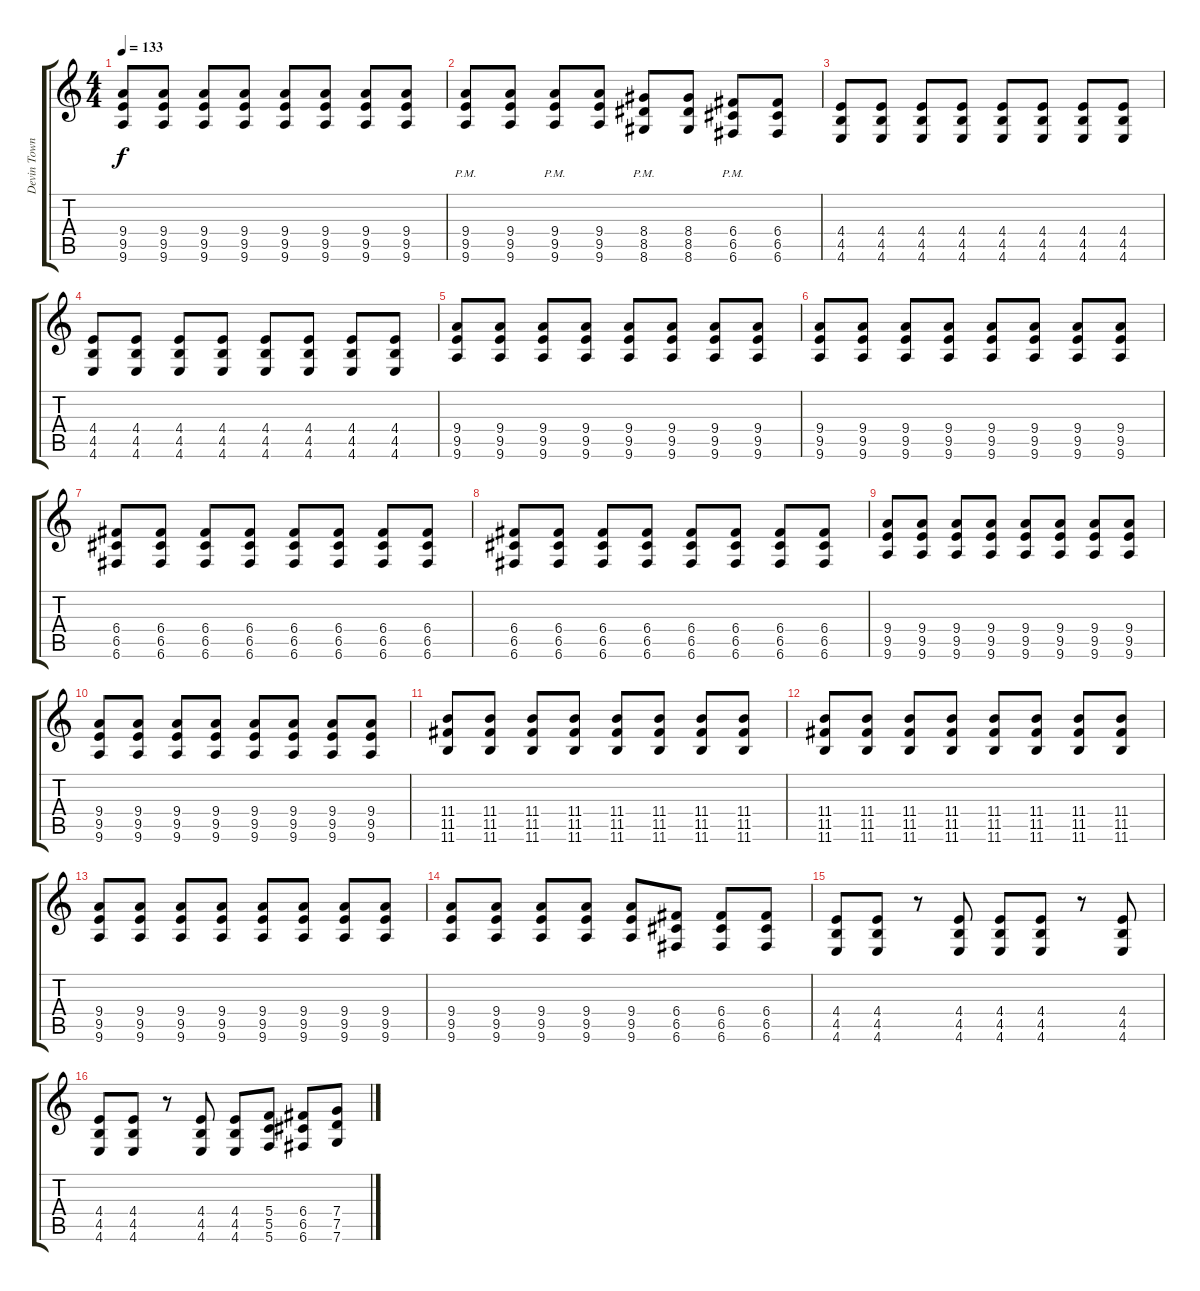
\track ("Devin Townsend" "Devin Town") {instrument distortionguitar}
\staff {score tabs}
\tuning (E4 C4 G3 C3 G2 C2) {hide}
\ts (4 4)
\tempo 133
\clef g2
\ks c
(9.4 9.5 9.6).8{txt "" dy f} (9.4 9.5 9.6).8{txt ""} (9.4 9.5 9.6).8{txt ""} (9.4 9.5 9.6).8{txt ""} (9.4 9.5 9.6).8{txt ""} (9.4 9.5 9.6).8{txt ""} (9.4 9.5 9.6).8{txt ""} (9.4 9.5 9.6).8{txt ""} |
(9.4 9.5 9.6{pm}).8{txt ""} (9.4 9.5 9.6).8{txt ""} (9.4 9.5 9.6{pm}).8{txt ""} (9.4 9.5 9.6).8{txt ""} (8.4{pm} 8.5{pm} 8.6{pm}).8{txt ""} (8.4 8.5 8.6).8{txt ""} (6.4{pm} 6.5{pm} 6.6).8{txt ""} (6.4 6.5 6.6).8{txt ""} |
(4.4 4.5 4.6).8{txt ""} (4.4 4.5 4.6).8{txt ""} (4.4 4.5 4.6).8{txt ""} (4.4 4.5 4.6).8{txt ""} (4.4 4.5 4.6).8{txt ""} (4.4 4.5 4.6).8{txt ""} (4.4 4.5 4.6).8{txt ""} (4.4 4.5 4.6).8{txt ""} |
(4.4 4.5 4.6).8{txt ""} (4.4 4.5 4.6).8{txt ""} (4.4 4.5 4.6).8{txt ""} (4.4 4.5 4.6).8{txt ""} (4.4 4.5 4.6).8{txt ""} (4.4 4.5 4.6).8{txt ""} (4.4 4.5 4.6).8{txt ""} (4.4 4.5 4.6).8{txt ""} |
(9.4 9.5 9.6).8{txt ""} (9.4 9.5 9.6).8{txt ""} (9.4 9.5 9.6).8{txt ""} (9.4 9.5 9.6).8{txt ""} (9.4 9.5 9.6).8{txt ""} (9.4 9.5 9.6).8{txt ""} (9.4 9.5 9.6).8{txt ""} (9.4 9.5 9.6).8{txt ""} |
(9.4 9.5 9.6).8{txt ""} (9.4 9.5 9.6).8{txt ""} (9.4 9.5 9.6).8{txt ""} (9.4 9.5 9.6).8{txt ""} (9.4 9.5 9.6).8{txt ""} (9.4 9.5 9.6).8{txt ""} (9.4 9.5 9.6).8{txt ""} (9.4 9.5 9.6).8{txt ""} |
(6.4 6.5 6.6).8{txt ""} (6.4 6.5 6.6).8{txt ""} (6.4 6.5 6.6).8{txt ""} (6.4 6.5 6.6).8{txt ""} (6.4 6.5 6.6).8{txt ""} (6.4 6.5 6.6).8{txt ""} (6.4 6.5 6.6).8{txt ""} (6.4 6.5 6.6).8{txt ""} |
(6.4 6.5 6.6).8{txt ""} (6.4 6.5 6.6).8{txt ""} (6.4 6.5 6.6).8{txt ""} (6.4 6.5 6.6).8{txt ""} (6.4 6.5 6.6).8{txt ""} (6.4 6.5 6.6).8{txt ""} (6.4 6.5 6.6).8{txt ""} (6.4 6.5 6.6).8{txt ""} |
(9.4 9.5 9.6).8{txt ""} (9.4 9.5 9.6).8{txt ""} (9.4 9.5 9.6).8{txt ""} (9.4 9.5 9.6).8{txt ""} (9.4 9.5 9.6).8{txt ""} (9.4 9.5 9.6).8{txt ""} (9.4 9.5 9.6).8{txt ""} (9.4 9.5 9.6).8{txt ""} |
(9.4 9.5 9.6).8{txt ""} (9.4 9.5 9.6).8{txt ""} (9.4 9.5 9.6).8{txt ""} (9.4 9.5 9.6).8{txt ""} (9.4 9.5 9.6).8{txt ""} (9.4 9.5 9.6).8{txt ""} (9.4 9.5 9.6).8{txt ""} (9.4 9.5 9.6).8{txt ""} |
(11.4 11.5 11.6).8 (11.4 11.5 11.6).8 (11.4 11.5 11.6).8 (11.4 11.5 11.6).8 (11.4 11.5 11.6).8 (11.4 11.5 11.6).8 (11.4 11.5 11.6).8 (11.4 11.5 11.6).8 |
(11.4 11.5 11.6).8 (11.4 11.5 11.6).8 (11.4 11.5 11.6).8 (11.4 11.5 11.6).8 (11.4 11.5 11.6).8 (11.4 11.5 11.6).8 (11.4 11.5 11.6).8 (11.4 11.5 11.6).8 |
(9.4 9.5 9.6).8{txt ""} (9.4 9.5 9.6).8{txt ""} (9.4 9.5 9.6).8{txt ""} (9.4 9.5 9.6).8{txt ""} (9.4 9.5 9.6).8{txt ""} (9.4 9.5 9.6).8{txt ""} (9.4 9.5 9.6).8{txt ""} (9.4 9.5 9.6).8{txt ""} |
(9.4 9.5 9.6).8{txt ""} (9.4 9.5 9.6).8{txt ""} (9.4 9.5 9.6).8{txt ""} (9.4 9.5 9.6).8{txt ""} (9.4 9.5 9.6).8{txt ""} (6.4 6.5 6.6).8{txt ""} (6.4 6.5 6.6).8{txt ""} (6.4 6.5 6.6).8{txt ""} |
(4.4 4.5 4.6).8{txt ""} (4.4 4.5 4.6).8{txt ""} r.8{txt ""} (4.4 4.5 4.6).8{txt ""} (4.4 4.5 4.6).8{txt ""} (4.4 4.5 4.6).8{txt ""} r.8{txt ""} (4.4 4.5 4.6).8{txt ""} |
(4.4 4.5 4.6).8{txt ""} (4.4 4.5 4.6).8{txt ""} r.8{txt ""} (4.4 4.5 4.6).8{txt ""} (4.4 4.5 4.6).8{txt ""} (5.4 5.5 5.6).8{txt ""} (6.4 6.5 6.6).8{txt ""} (7.4 7.5 7.6).8{txt ""}
